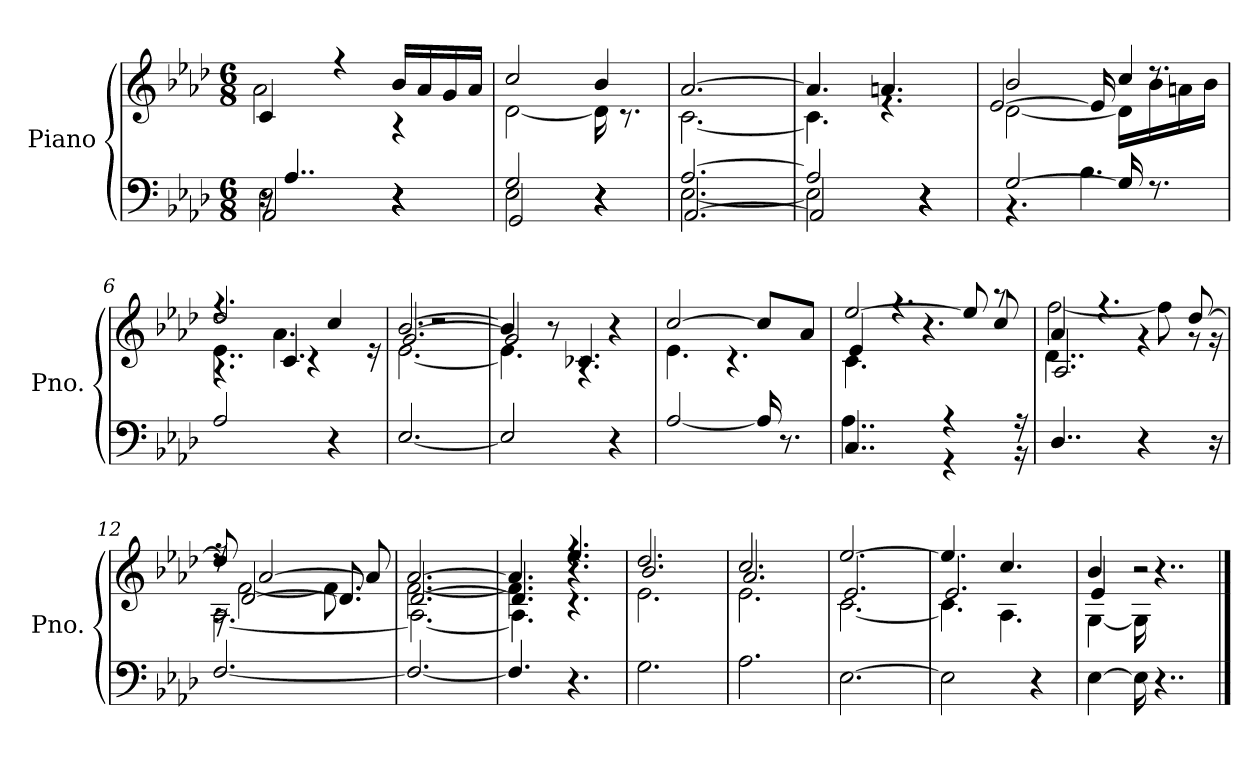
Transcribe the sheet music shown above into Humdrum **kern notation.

**kern	**kern
*part1	*part1
*staff2	*staff1
*I"Piano	*
*I'Pno.	*
*clefF4	*clefG2
*k[b-e-a-d-]	*k[b-e-a-d-]
*M6/8	*M6/8
=1	=1
*^	*^
*	*^	*	*
16r	2E-\	2AA-/	4c/	2a-\
4..A-/	.	.	.	.
.	.	.	4r	.
4r	4r	4r	16b-/LL	4r
.	.	.	16a-/	.
.	.	.	16g/	.
.	.	.	16a-/JJ	.
=2	=2	=2	=2	=2
2G/	2E-\	2GG/	2cc/	[2d-\
4r	4r	4r	4b-/	16d-\]
.	.	.	.	8.r
=3	=3	=3	=3	=3
[2.A-/	[2.E-\	[2.AA-/	[2.a-/	[2.c\
=4	=4	=4	=4	=4
2A-/]	2E-\]	2AA-/]	4.a-/]	4.c\]
.	.	.	4.an/	4.re
4r	4r	4r	.	.
*	*v	*v	*	*
=5	=5	=5	=5
*	*	*	*^
[2G/	4.r	2b-/	[2d-\	[2e-/
.	4.B-\	.	.	.
16G/]	.	4cc/	16d-\LL]	16e-/]
8.rF	.	.	16b-\	8.rdd
.	.	.	16an\	.
.	.	.	16b-\JJ	.
*v	*v	*	*	*
=6	=6	=6	=6
*	*	*	*^
2A-/	2dd-/	4.rA	4.rff	4..e-\
.	.	4.a-\	4.c/	.
.	.	.	.	4rc
4r	4cc/	.	.	.
.	.	.	.	16re
=7	=7	=7	=7	=7
[2.E-/	[2.b-/	[2.e-\	[2.g/	2.r
*	*	*	*v	*v
!!LO:LB:g=z
=8	=8	=8	=8
2E-/]	4b-/]	4.e-\]	2g/]
.	8r	.	.
.	4.c-X/	4.rA	.
4r	.	.	4r
*	*	*v	*v
=9	=9	=9
[2A-/	[2cc/	4.e-\
.	.	4.r
16A-/]	8cc/L]	.
8.r	.	.
.	8a-/J	.
=10	=10	=10
*^	*	*^
4..C/	4..A-\	[2ee-/	4.c\	4e-/
.	.	.	.	4.rff
.	.	.	4.r	.
4r	4r	.	.	.
.	.	8ee-/]	.	.
.	.	8cc/	.	8raa
16r	16r	.	.	.
*v	*v	*	*	*
=11	=11	=11	=11
*	*	*	*^
4..D-/	4a-/	[2ff\	2.A-/	4..d-\
.	4.rff	.	.	.
4r	.	.	.	4rg
.	.	8ff\]	.	.
.	[8dd-/	8rg	.	.
16r	.	.	.	16rg
=12	=12	=12	=12	=12
[2.F/	8dd-/]	16rA	16rff	[2.A-\
.	.	[2f\	[2d-/	.
.	[2a-/	.	.	.
.	.	8.f\]	8.d-/]	.
.	8a-/]	.	.	.
=13	=13	=13	=13	=13
2.F/_	[2.a-/	[2.f\	[2.d-/	2.A-\_
!!LO:LB:g=z	!!	!!	!!
=14	=14	=14	=14	=14
4.F/]	4.a-/]	4.f\]	4.d-/]	4.A-\]
4.r	4.ee-/	4.r	4.rff	4.rc
*	*	*	*v	*v
=15	=15	=15	=15
2.G\	2.dd-/	2.e-\	2.b-/
=16	=16	=16	=16
2.A-\	2.cc/	2.e-\	2.a-/
=17	=17	=17	=17
[2.E-\	[2.ee-/	[2.c\	2.e-/
=18	=18	=18	=18
2E-\]	4.ee-/]	4.c\]	2.e-/
.	4.cc/	4.A-\	.
4r	.	.	.
=19	=19	=19	=19
[4E-\	4b-/	[4G\	4e-/
16E-\]	2r	16G\]	2r
4..r	.	4..r	.
*	*v	*v	*v
==	==
*-	*-
